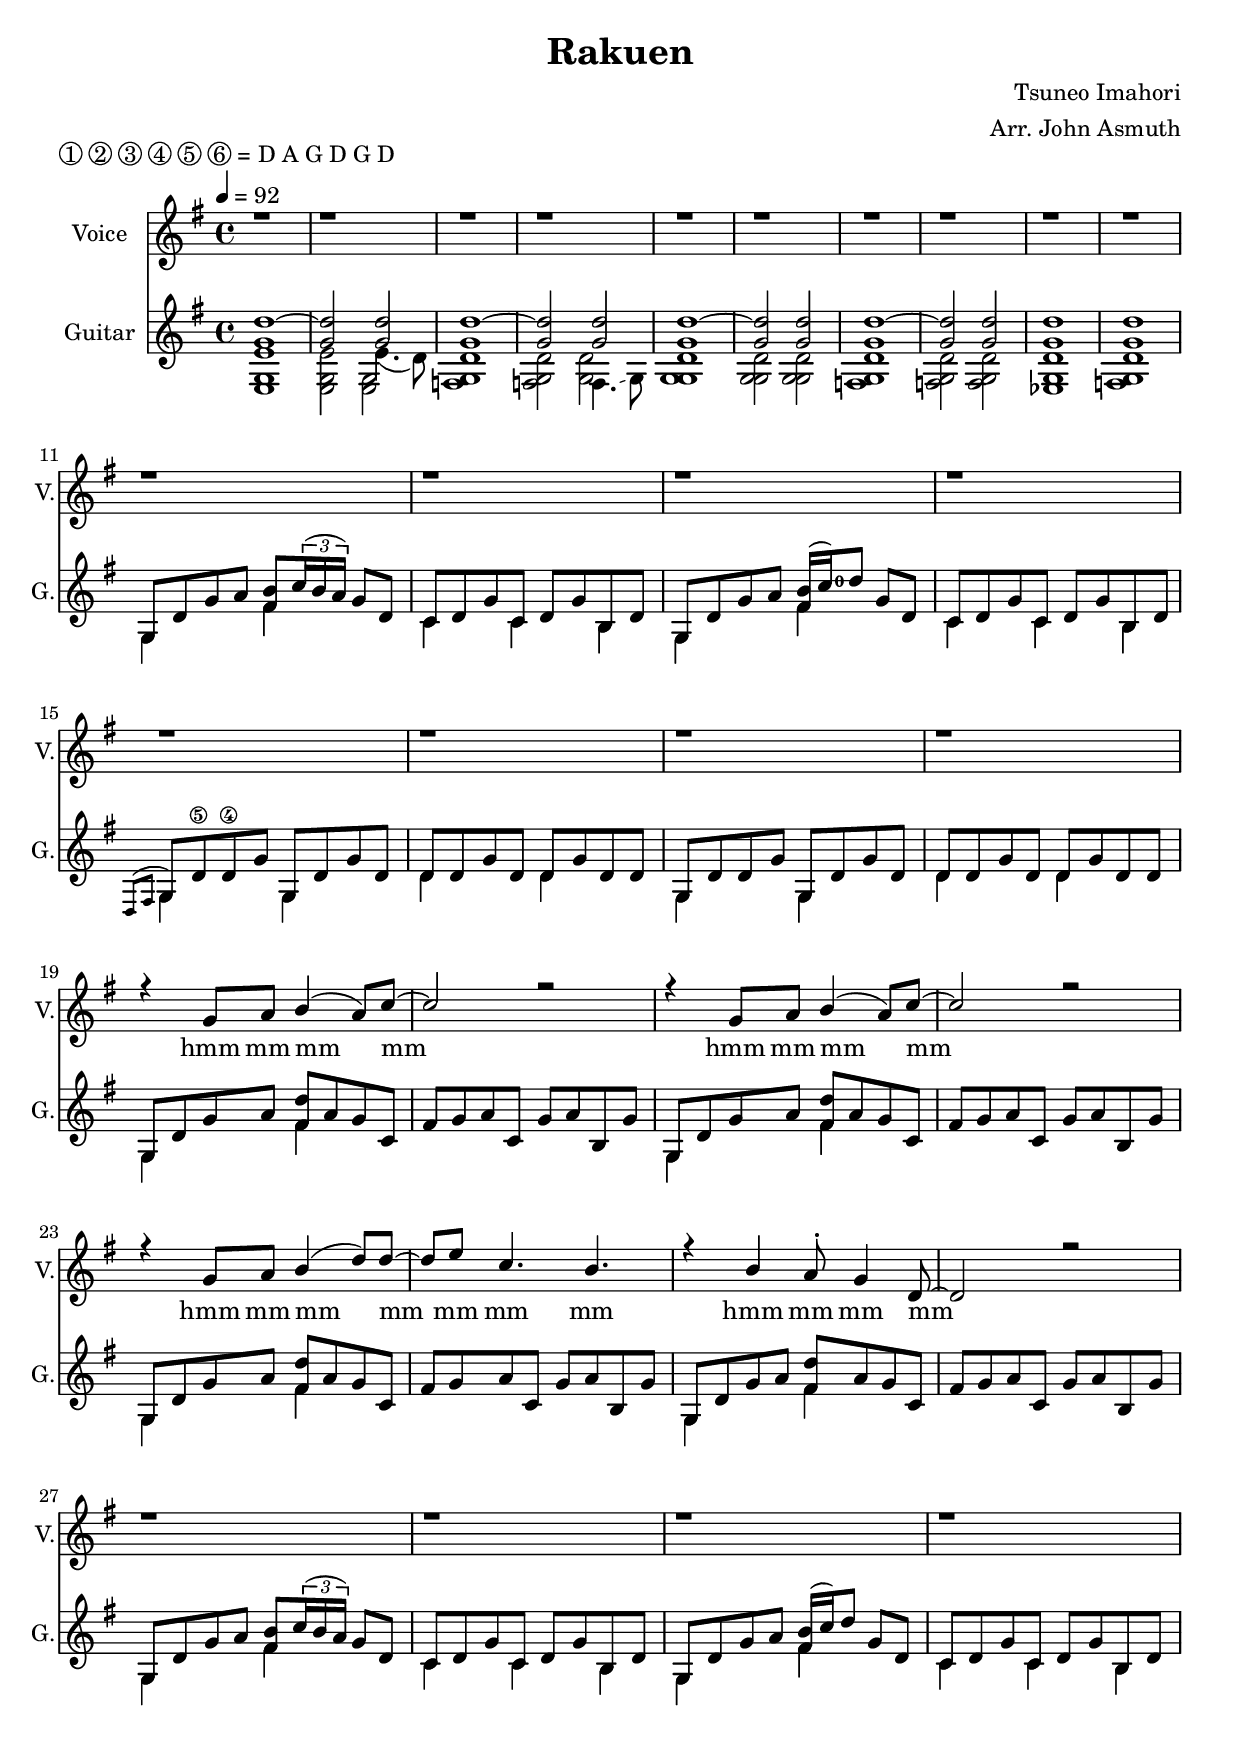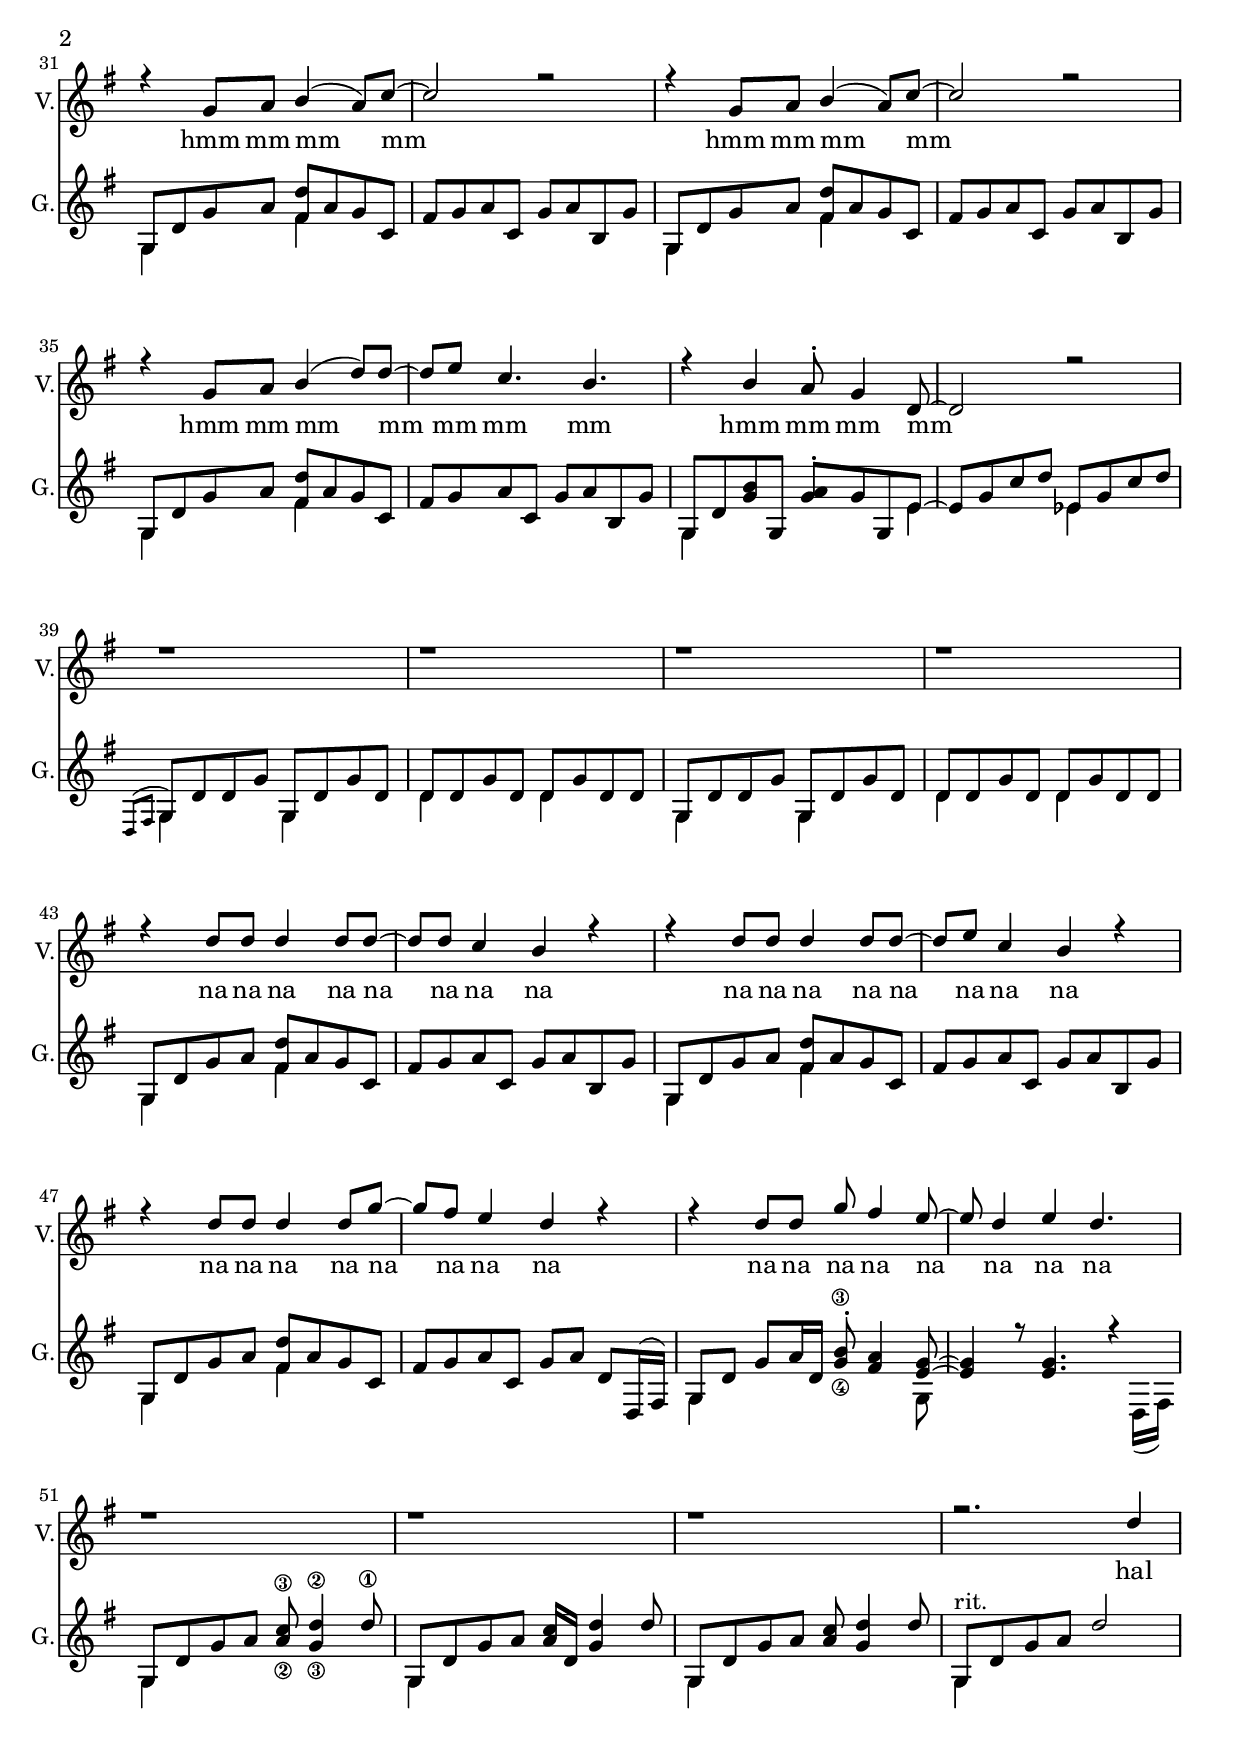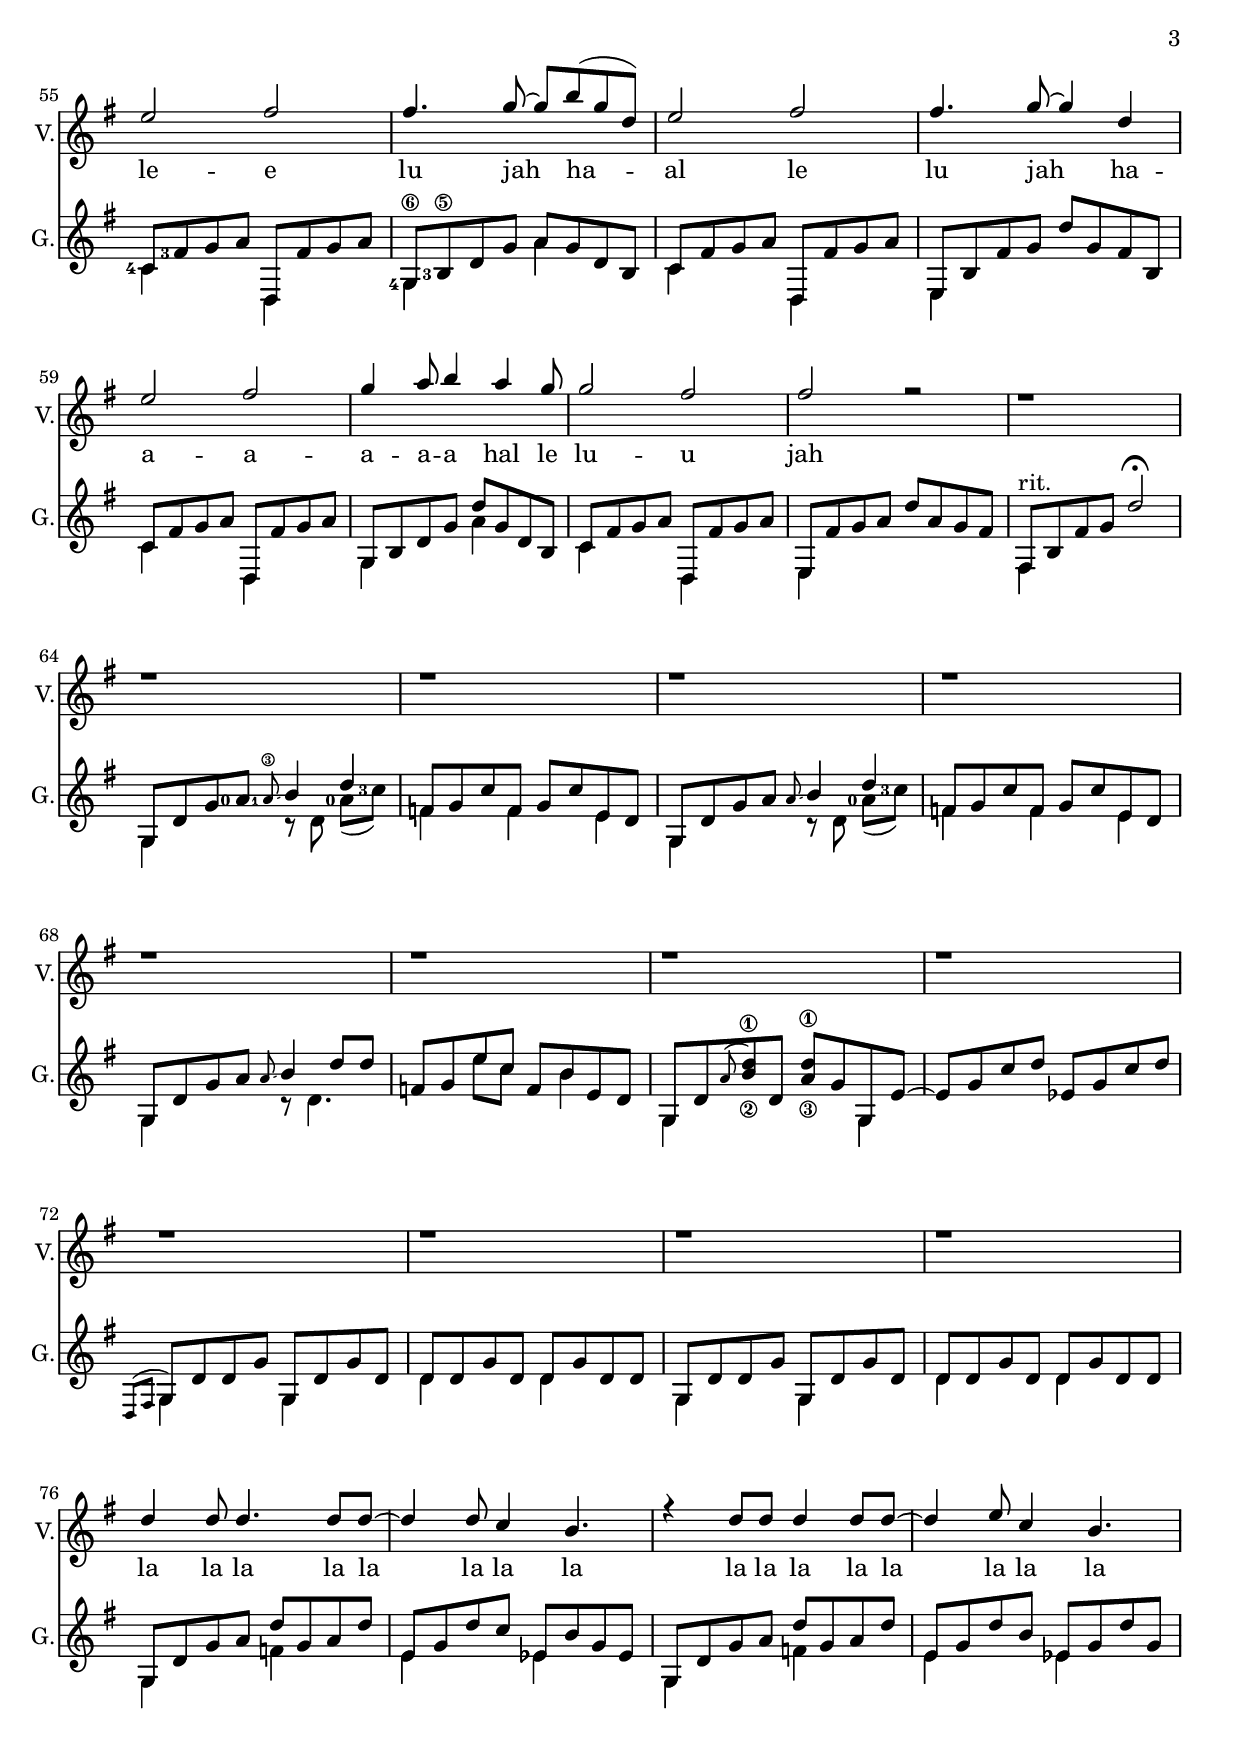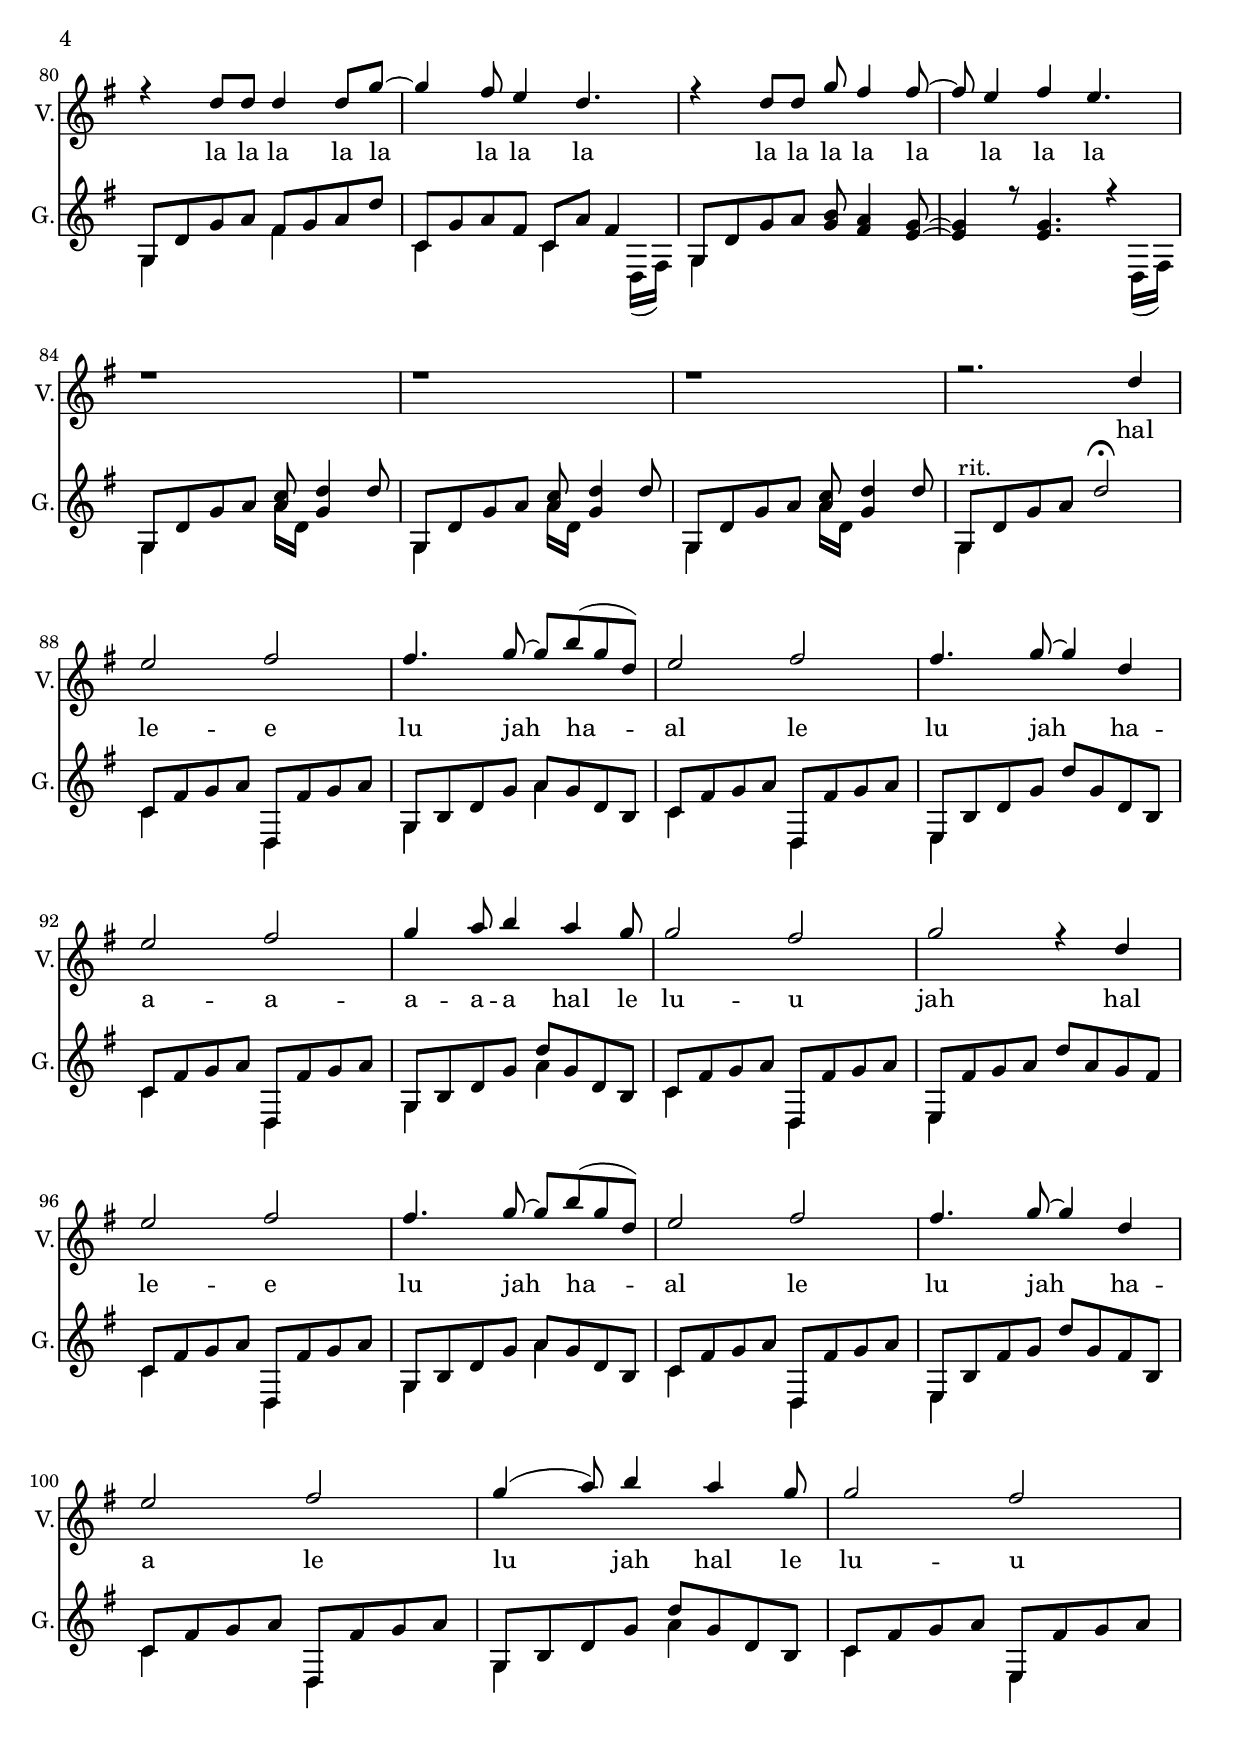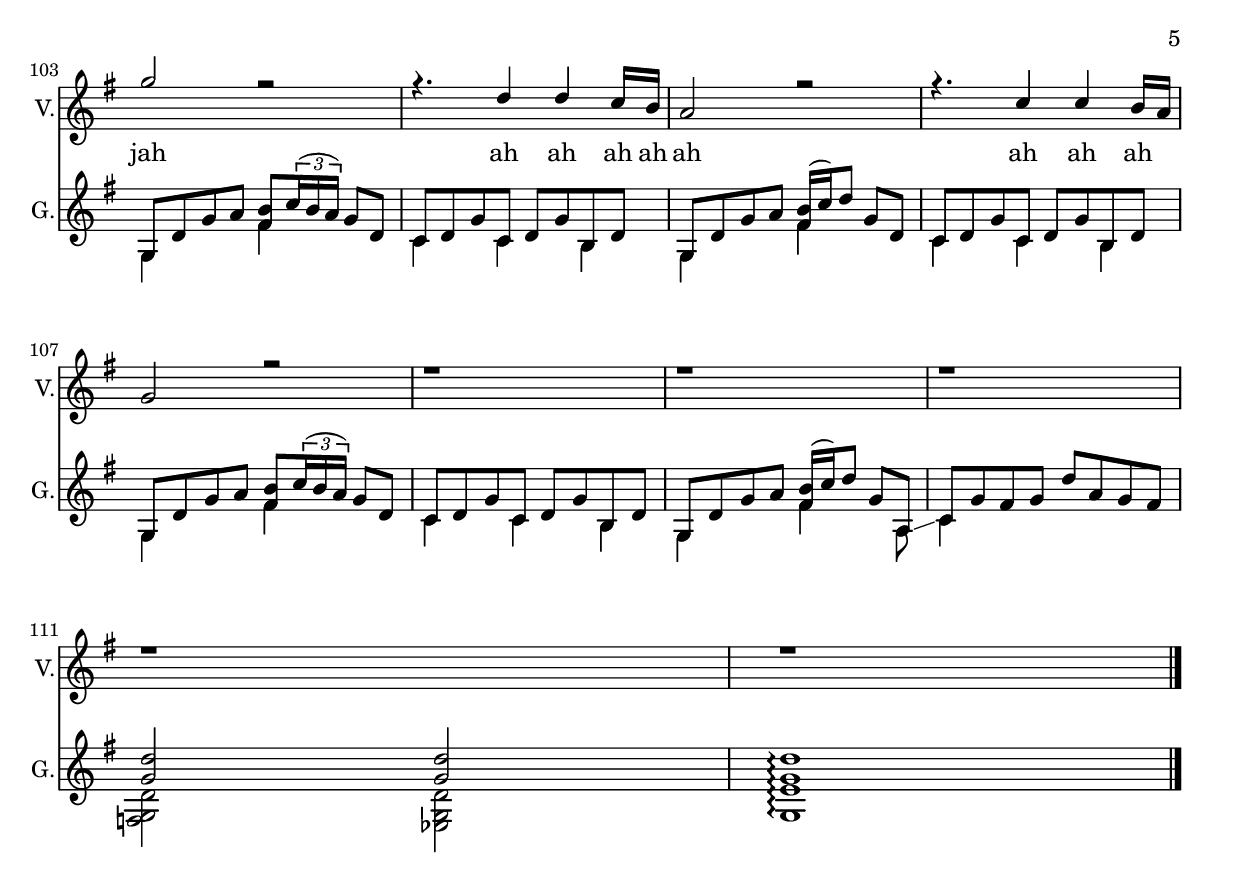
\version "2.18.2"
\header {
  title = "Rakuen"
  composer = "Tsuneo Imahori"
  arranger = "Arr. John Asmuth"
  piece = \markup { \line { \circle 1 \circle 2 \circle 3 \circle 4 \circle 5 \circle 6 "= D A G D G D" } }
  
}

\include "bbarred.ly"
#(define RH rightHandFinger)

\score {
<<

\new Staff \with {
  instrumentName = #"Voice"
  shortInstrumentName = #"V."

} {
  \tempo 4 = 92
  \key g \major
  \new Voice = "song" { \voiceOne
    r1 | r1 | r1 | r1 | r1 |
    r1 | r1 | r1 | r1 | r1 |
    
    r1 | r1 | r1 | r1 |
    r1 | r1 | r1 | r1 |
    
    r4 g'8 a' b'4 (a'8) c''8~ | c''2 r |
    r4 g'8 a' b'4 (a'8) c''8~ | c''2 r |
    r4 g'8 a' b'4 (d''8) d''8~ d''8 e''8 c''4. b' |
    r4 b'4 a'8\staccato g'4 d'8~ d'2 r2  |
    
    r1 | r1 | r1 | r1 |
    
    r4 g'8 a' b'4 (a'8) c''8~ | c''2 r |
    r4 g'8 a' b'4 (a'8) c''8~ | c''2 r |
    r4 g'8 a' b'4 (d''8) d''8~ d''8 e''8 c''4. b' |
    r4 b'4 a'8\staccato g'4 d'8~ d'2 r2  |
    
    r1 | r1 | r1 | r1 |
    
    r4 d''8 d'' d''4 d''8 d''8~ d''8 d'' c''4 b' r |
    r4 d''8 d'' d''4 d''8 d''8~ d''8 e'' c''4 b' r |
    r4 d''8 d'' d''4 d''8 g''8~ g''8 fis'' e''4 d'' r |
    r4 d''8 d'' g''8 fis''4 e''8~ e''8 d''4 e'' d''4. |
    
    r1 | r1 | r1 | r2. d''4 |
    e''2 fis'' | fis''4. g''8~ g'' b''( g'' d'') |
    e''2 fis'' | fis''4. g''8~ g''4 d'' |
    e''2 fis'' | g''4 a''8 b''4 a''4 g''8 |
    g''2 fis'' | fis'' r |
    r1 |
    
    r1 | r1 | r1| r1 |
    r1 | r1 | r1| r1 |
    r1 | r1 | r1| r1 |
    
    d''4 d''8 d''4. d''8 d''~ | d''4 d''8 c''4 b'4. |
    r4 d''8 d'' d''4 d''8 d''8~ | d''4 e''8 c''4 b'4. |
    r4 d''8 d'' d''4 d''8 g''8~ | g''4 fis''8 e''4 d''4. |
    r4 d''8 d'' g'' fis''4 fis''8~ | fis''8 e''4 fis'' e''4. |
    
    r1 | r1 | r1 | r2. d''4 |
    e''2 fis'' | fis''4. g''8~ g'' b''( g'' d'') |
    e''2 fis'' | fis''4. g''8~ g''4 d'' |
    e''2 fis'' | g''4 a''8 b''4 a''4 g''8 |
    g''2 fis'' | g'' r4 d''4 |
    e''2 fis'' | fis''4. g''8~ g'' b''( g'' d'') |
    e''2 fis'' | fis''4. g''8~ g''4 d'' |
    e''2 fis'' | g''4 (a''8) b''4 a''4 g''8 |
    g''2 fis'' | g'' r |
    
    r4. d''4 d''4 c''16 b' | a'2 r |
    r4. c''4 c''4 b'16 a' | g'2 r |
    
    r1 | r1 | r1 | r1 | r1 |
    
    \bar "|."
  }
}

\new Lyrics \with { alignAboveContext = "staff" } {
  \lyricsto "song" {
    hmm mm mm mm
    hmm mm mm mm
    hmm mm mm mm mm mm mm
    hmm mm mm mm
    
    hmm mm mm mm
    hmm mm mm mm
    hmm mm mm mm mm mm mm
    hmm mm mm mm
    
    na na na na na na na na
    na na na na na na na na
    na na na na na na na na
    na na na na na na na na
    
    hal le -- e lu jah ha -- al le lu jah
    ha -- a -- a -- a -- a -- a hal le lu -- u jah
    
    la la la la la la la la
    la la la la la la la la
    la la la la la la la la
    la la la la la la la la
    
    hal le -- e lu jah ha -- al le lu jah
    ha -- a -- a -- a -- a -- a hal le lu -- u jah
    hal le -- e lu jah ha -- al le lu jah
    ha -- a le lu jah hal le lu -- u jah
    
    ah ah ah ah
    ah ah ah ah
  }
}

\new Staff \with {
  instrumentName = #"Guitar"
  shortInstrumentName = #"G."
} {
  {
    \time 4/4
    \clef "treble"
   
    <<
      \new Voice { \voiceOne
        \set fingeringOrientations = #'(left)
        
        \key g \major
        
        <d''~ g' >1 | <d'' g' >2 <d'' g' >2 |
        <d''~ g' >1 | <d'' g' >2 <d'' g' >2 | 
        <d''~ g' >1 |  <d'' g'>2 <d'' g' >2 |
        <d''~ g' >1 |  <d'' g'>2 <d'' g' >2 |
        <d'' g' >1 |  <d'' g'>1 |
        \break
        
        g8 d' g' a' <b' fis'>8 \tuplet 3/2 { c''16 (b' a') } g'8 d' | c'8 d' g' c' d' g' b d' |
        g8 d' g' a' <b' fis'>16 (c'') <d''-0>8 g'8 d' | c'8 d' g' c' d' g' b d' |
        \break
        \grace { d (fis } g8) d'\5 d'\4 g' g8 d' g' d' | d'8 d' g' d' d' g' d' d' |
        g8 d' d' g' g8 d' g' d' | d'8 d' g' d' d' g' d' d' |
        \break
        
        g8 d' g' a' <d'' fis'> a' g' c' | fis' g' a' c' g' a' b g' |
        g8 d' g' a' <d'' fis'> a' g' c' | fis' g' a' c' g' a' b g' |
        \break
        g8 d' g' a' <d'' fis'> a' g' c' | fis' g' a' c' g' a' b g' |
        g8 d' g' a' <d'' fis'> a' g' c' | fis' g' a' c' g' a' b g' |
        \break
        
        g8 d' g' a' <b' fis'> \tuplet 3/2 { c''16 (b' a') } g'8 d' | c' d' g' c' d' g' b d' |
        g8 d' g' a' <b' fis'>16 (c''16) d''8 g'8 d' | c' d' g' c' d' g' b d' |
        \break
        
        g8 d' g' a' <d'' fis'> a' g' c' | fis' g' a' c' g' a' b g' |
        g8 d' g' a' <d'' fis'> a' g' c' | fis' g' a' c' g' a' b g' |
        \break
        g8 d' g' a' <d'' fis'> a' g' c' | fis' g' a' c' g' a' b g' |
        g8 d' <b' g'> g <a' g'>\staccato g' g e'~ | e' g' c'' d'' ees' g' c'' d'' |
        \break
        
        \grace { d (fis } g8) d' d' g' g8 d' g' d' | d'8 d' g' d' d' g' d' d' |
        g8 d' d' g' g8 d' g' d' | d'8 d' g' d' d' g' d' d' |
        \break
        
        g8 d' g' a' <d'' fis'> a' g' c' | fis' g' a' c' g' a' b g' |
        g8 d' g' a' <d'' fis'> a' g' c' | fis' g' a' c' g' a' b g' |
        \break
        g8 d' g' a' <d'' fis'> a' g' c' | fis' g' a' c' g' a' d' d16 (fis) |
        g8 d' g' a'16 d'16 <b'\3 g'\4>8 \staccato <a' fis'>4 <g' e'>8~ | <g' e'>4 r8 <g' e'>4. r4 |
        \break
        
        g8 d' g' a' <c''\3 a'\2> <d''\2 g'\3>4 d''8\1 | g8 d' g' a' <c'' a'>16 d' <d'' g'>4 d''8 |
        g8 d' g' a' <c'' a'> <d'' g'>4 d''8 | g8-\markup { "rit." } d' g' a' d''2 |
        
        \break
        
        <c'-4>8 <fis'-3> g' a' d fis' g' a' | <g-4> <b-3\5> d' g' a' g' d' b | 
        c'8 fis' g' a' d fis' g' a' | e b fis' g' d'' g' fis' b | 
        c'8 fis' g' a' d fis' g' a' | g b d' g' d'' g' d' b | 
        c'8 fis' g' a' d fis' g' a' | e fis' g' a' d'' a' g' fis' | 
        fis-\markup { "rit." } b fis' g' d''2 \fermata |
        \break
        
        g8 d' g' <a'-0> \grace <a'-1\3> \glissando b'4 d''4 |  f'8 g' c'' f' g' c'' e' d' |
        g8 d' g' a' \grace a' \glissando b'4 d''4 |  f'8 g' c'' f' g' c'' e' d' |
        \break
        g8 d' g' a' \grace a' \glissando b'4 d''8 d''8 | f'8 g' e'' c'' f' b' e' d' |
        g8 d' \grace a'( <d''\1 b'\2>) d' <d''\1 a'\3> g' g e'~ | e' g' c'' d'' ees' g' c'' d'' |
        \break
        
        \grace { d( fis }  g8) d' d' g' g8 d' g' d' | d'8 d' g' d' d' g' d' d' |
        g8 d' d' g' g8 d' g' d' | d'8 d' g' d' d' g' d' d' |
        \break
        
        g8 d' g' a' d'' g' a' d'' | e' g' d'' c'' es' b' g' es' |
        g8 d' g' a' d'' g' a' d'' | e' g' d'' b' es' g' d'' g' |
        \break
        g8 d' g' a' fis' g' a' d'' c' g' a' fis' c' a' fis'4 |
        g8 d' g' a' <b' g'> <a' fis'>4 <g' e'>8~ | <g' e'>4 r8 <g' e'>4. r4 |
        \break
        
        g8 d' g' a' <c'' a'>8 <d'' g'>4 d''8 | g8 d' g' a' <c'' a'>8 <d'' g'>4 d''8 |
        g8 d' g' a' <c'' a'>8 <d'' g'>4 d''8 | g8-\markup { "rit." } d' g' a' d''2 \fermata |
        \break
        
        c'8 fis' g' a' d fis' g' a' | g b d' g' a' g' d' b | 
        c'8 fis' g' a' d fis' g' a' | e b d' g' d'' g' d' b |
        \break
        c'8 fis' g' a' d fis' g' a' | g b d' g' d'' g' d' b | 
        c'8 fis' g' a' d fis' g' a' | e fis' g' a' d'' a' g' fis' |
        \break
        c'8 fis' g' a' d fis' g' a' | g b d' g' a' g' d' b | 
        c'8 fis' g' a' d fis' g' a' | e b fis' g' d'' g' fis' b | 
        \break
        c'8 fis' g' a' d fis' g' a' | g b d' g' d'' g' d' b | 
        c'8 fis' g' a' e fis' g' a' |
        \break
        
        g8 d' g' a' <b' fis'>8 \tuplet 3/2 { c''16 (b' a') } g'8 d' | c'8 d' g' c' d' g' b d' |
        g8 d' g' a' <b' fis'>16 (c'') d''8 g'8 d' | c'8 d' g' c' d' g' b d' |
        \break
        g8 d' g' a' <b' fis'>8 \tuplet 3/2 { c''16 (b' a') } g'8 d' | c'8 d' g' c' d' g' b d' |
        g8 d' g' a' <b' fis'>16 (c'') d''8 g'8 a \glissando | c'8 g' fis' g' d'' a' g' fis' |
        
        \break
        
        <d'' g'>2 <d'' g'>2 | <d'' g' g e'>1 \arpeggio |
        
      }
      \new Voice { \voiceFour
        \set fingeringOrientations = #'(left)
        
        \key g \major
        
        <e' g e>1 | <e' g e>2 <g e>2 |
        <d' g f>1 | < d' g f>2 < d' g>2 | 
        < d' g g>1 |  < d' g g>2 < d' g g>2 |
        < d' g f>1 |  < d' g f>2 < d' g f>2 |
        < d' g ees>1 |  < d' g f>1 |
        
        g4 s fis' s | c'4 s8 c'4 s8 b4 |
        g4 s fis' s | c'4 s8 c'4 s8 b4 |
        g4 s g s | d'4 s d' s | 
        g4 s g s | d'4 s d' s | 
        
        g4 s fis' s | s1 |
        g4 s fis' s | s1 |
        g4 s fis' s | s1 |
        g4 s fis' s | s1 |
        
        g4 s fis' s | c'4 s8 c'4 s8 b4 |
        g4 s fis' s | c'4 s8 c'4 s8 b4 |
        
        g4 s fis' s | s1 |
        g4 s fis' s | s1 |
        g4 s fis' s | s1 |
        g4 s2 s8 e'4 s8 s4 ees'4 s |
        
        g4 s g s | d'4 s d' s | 
        g4 s g s | d'4 s d' s | 
        
        g4 s fis' s | s1 |
        g4 s fis' s | s1 |
        g4 s fis' s | s1 |
        g4 s2 s8 g8 | s2. s8  d16 (fis) |
        
        g4 s2. | g4 s2. | 
        g4 s2. | g4 s2. |
        
        c'4 s d s | g\6 s a' s |
        c' s d s | e s2. |
        c'4 s d s | g s a' s |
        c' s d s | e s2. |
        fis4 s2. |
        
        g4 s4 r8 d'8 <a'-0>8[( <c''-3>)] | f'4 s8 f'4 s8 e'4 |
        g4 s4 r8 d'8 <a'-0>8[( <c''-3>)] | f'4 s8 f'4 s8 e'4 |
        g4 s4 r8 d'4. | s4 e''8 c'' s8 b'4 s8 |
        g4 s2 g4 | s1 |
        
        g4 s g s | d'4 s d' s | 
        g4 s g s | d'4 s d' s | 
        
        g4 s f' s | e' s ees' s |
        g4 s f' s | e' s ees' s |
        g4 s fis' s | c' s c' s8  d16( fis) |
        g4 s2. | s2 s4.  d16 (fis) |
        
        g4 s a'16[ d'] s4. | g4 s a'16[ d'] s4. |
        g4 s a'16[ d'] s4. | g4 s2. |
        
        c'4 s d s | g s a' s |
        c' s d s | e s2. |
        c'4 s d s | g s a' s |
        c' s d s | e s2. |
        c'4 s d s | g s a' s |
        c' s d s | e s2. |
        c'4 s d s | g s a' s |
        c' s e s |
        
        g4 s fis' s | c'4 s8 c'4 s8 b4 |
        g4 s fis' s | c'4 s8 c'4 s8 b4 |
        g4 s fis' s | c'4 s8 c'4 s8 b4 |
        g4 s fis' s8 a8 | c'4 s2. |
        
        <d' g f>2 <d' g ees>2 |
      }
      \new Voice { \voiceTwo
        \set fingeringOrientations = #'(left)
        
        \key g \major
        
        s1 | s2 <e'>4. (<d'>8) |
        s1 | s2 <f>4. \glissando <g>8 |
        s1 | s1 | s1 | s1 | s1 | s1 |
        
        
      }
    >>

    
  }
}
>>

}
